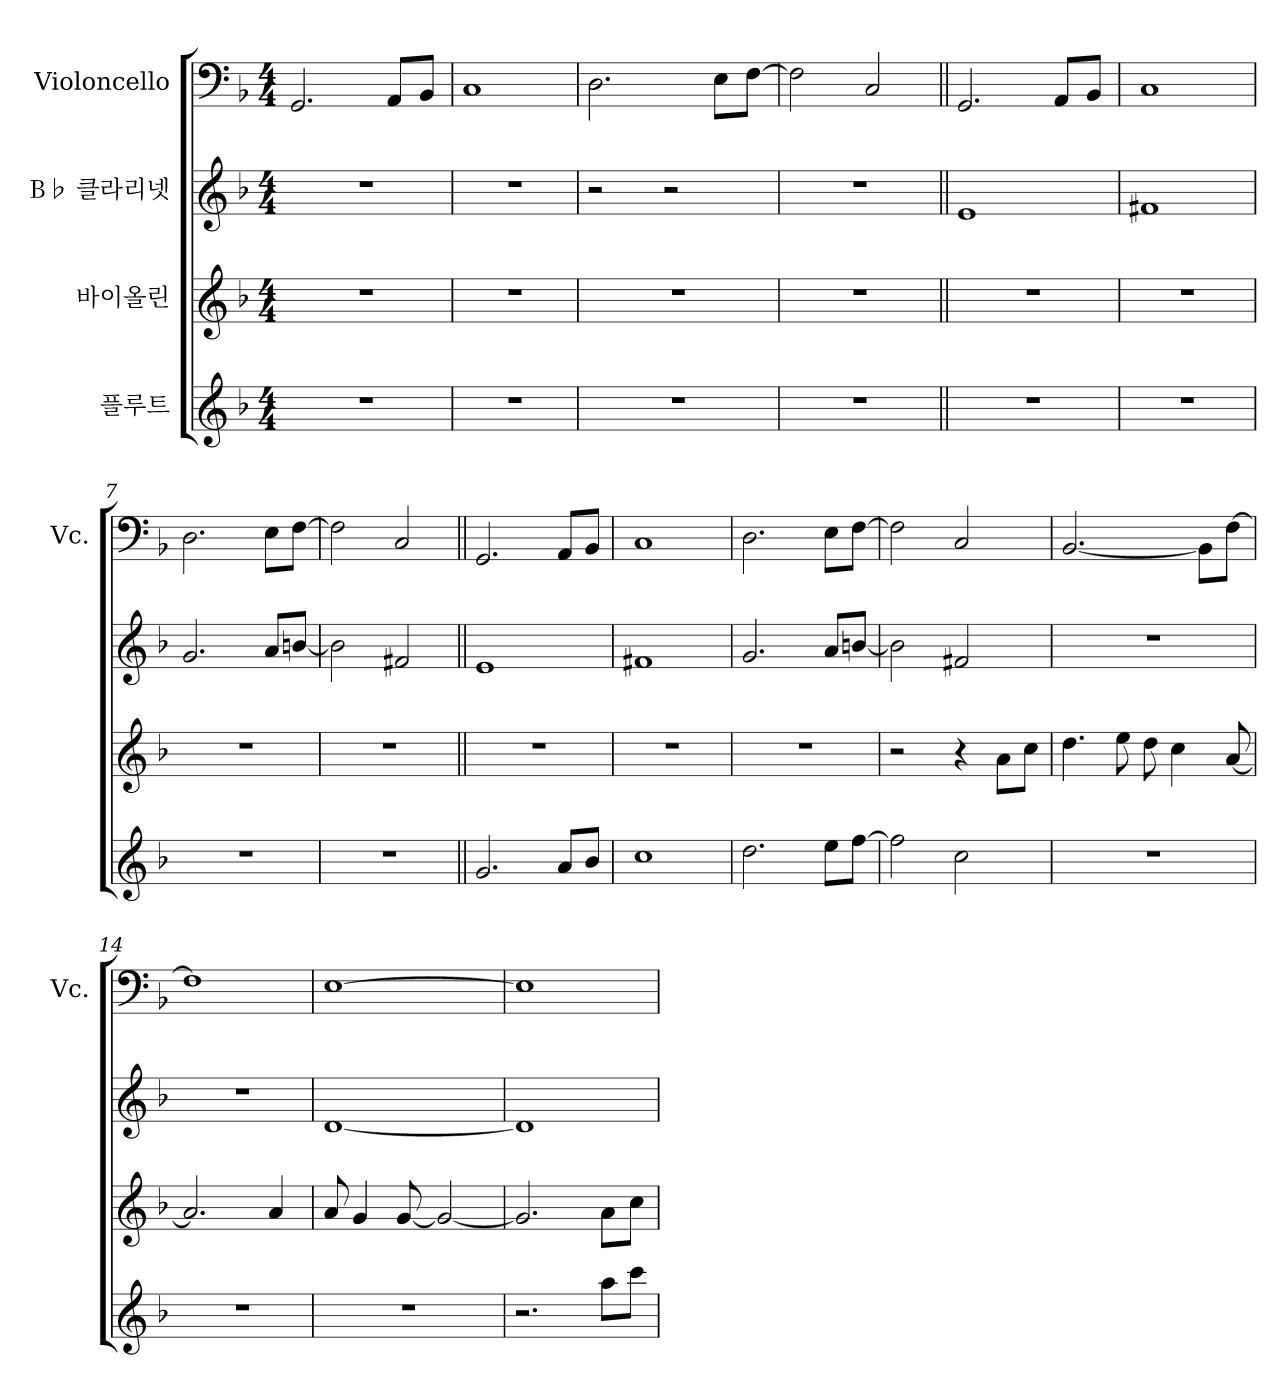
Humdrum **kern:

**kern	**kern	**kern	**kern
*part4	*part3	*part2	*part1
*staff4	*staff3	*staff2	*staff1
*I"플루트	*I"바이올린	*I"B♭ 클라리넷	*I"Violoncello
*	*	*	*I'Vc.
*clefG2	*clefG2	*clefG2	*clefF4
*	*	*ITrd1c2	*
*k[b-]	*k[b-]	*k[b-e-a-]	*k[b-]
*M4/4	*M4/4	*M4/4	*M4/4
*MM140	*MM140	*MM140	*MM140
=1	=1	=1	=1
1r	1r	1r	2.GG/
.	.	.	8AA/L
.	.	.	8BB-/J
=2	=2	=2	=2
1r	1r	1r	1C
=3	=3	=3	=3
1r	1r	2r	2.D\
.	.	2r	.
.	.	.	8E\L
.	.	.	[8F\J
=4	=4	=4	=4
1r	1r	1r	2F\]
.	.	.	2C/
=5||	=5||	=5||	=5||
1r	1r	1d	2.GG/
.	.	.	8AA/L
.	.	.	8BB-/J
=6	=6	=6	=6
1r	1r	1en	1C
=7	=7	=7	=7
1r	1r	2.f/	2.D\
.	.	8g/L	8E\L
.	.	[8an/J	[8F\J
=8	=8	=8	=8
1r	1r	2a\]	2F\]
.	.	2en/	2C/
=9||	=9||	=9||	=9||
2.g/	1r	1d	2.GG/
8a/L	.	.	8AA/L
8b-/J	.	.	8BB-/J
!!LO:LB:g=z
=10	=10	=10	=10
1cc	1r	1en	1C
=11	=11	=11	=11
2.dd\	1r	2.f/	2.D\
8ee\L	.	8g/L	8E\L
[8ff\J	.	[8an/J	[8F\J
=12	=12	=12	=12
2ff\]	2r	2a\]	2F\]
2cc\	4r	2en/	2C/
.	8a\L	.	.
.	8cc\J	.	.
=13	=13	=13	=13
1r	4.dd\	1r	[2.BB-/
.	8ee\	.	.
.	8dd\	.	.
.	4cc\	.	.
.	.	.	8BB-\L]
.	[8a/	.	[8F\J
=14	=14	=14	=14
1r	2.a/]	1r	1F]
.	4a/	.	.
=15	=15	=15	=15
1r	8a/	[1c	[1E
.	4g/	.	.
.	[8g/	.	.
.	2g/_	.	.
=16	=16	=16	=16
2.r	2.g/]	1c]	1E]
8aa\L	8a\L	.	.
8ccc\J	8cc\J	.	.
=	=	=	=
*-	*-	*-	*-
